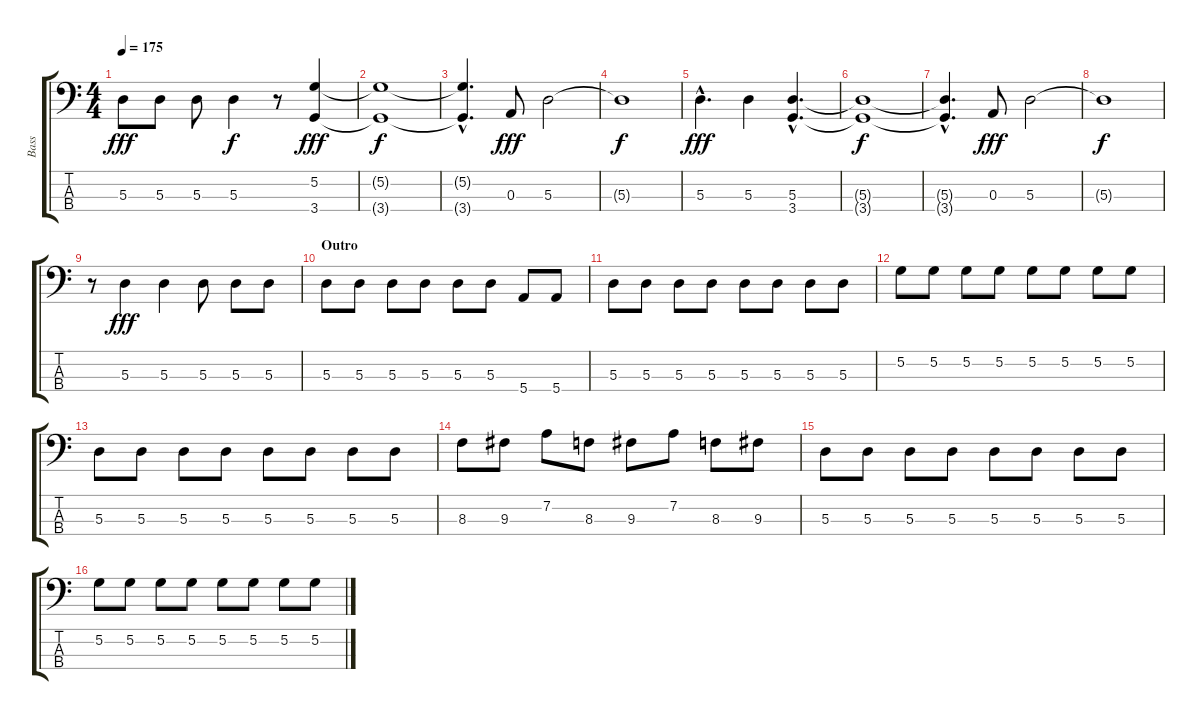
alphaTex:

\track ("Bass" "Bass") {instrument electricbasspick}
\staff {score tabs}
\tuning (G2 D2 A1 E1) {hide}
\ts (4 4)
\tempo 175
\clef f4
\ks c
5.3.8{dy fff volume 16} 5.3.8 5.3.8 5.3.4{dy f} r.8 (5.2 3.4).4{dy fff} |
(5.2{t} 3.4{t}).1{dy f} |
(5.2{hac t} 3.4{hac t}).4{d} 0.3.8{dy fff} 5.3.2 |
5.3{t}.1{dy f} |
5.3{hac}.4{d dy fff} 5.3.4 (5.3{hac} 3.4{hac}).4{d} |
(5.3{t} 3.4{t}).1{dy f} |
(5.3{hac t} 3.4{hac t}).4{d} 0.3.8{dy fff} 5.3.2 |
5.3{t}.1{dy f} |
r.8 5.3.4{dy fff} 5.3.4 5.3.8 5.3.8 5.3.8 |
\section ("" "Outro")
5.3.8 5.3.8 5.3.8 5.3.8 5.3.8 5.3.8 5.4.8 5.4.8 |
5.3.8 5.3.8 5.3.8 5.3.8 5.3.8 5.3.8 5.3.8 5.3.8 |
5.2.8 5.2.8 5.2.8 5.2.8 5.2.8 5.2.8 5.2.8 5.2.8 |
5.3.8 5.3.8 5.3.8 5.3.8 5.3.8 5.3.8 5.3.8 5.3.8 |
8.3.8 9.3.8 7.2.8 8.3.8 9.3.8 7.2.8 8.3.8 9.3.8 |
5.3.8 5.3.8 5.3.8 5.3.8 5.3.8 5.3.8 5.3.8 5.3.8 |
5.2.8 5.2.8 5.2.8 5.2.8 5.2.8 5.2.8 5.2.8 5.2.8
